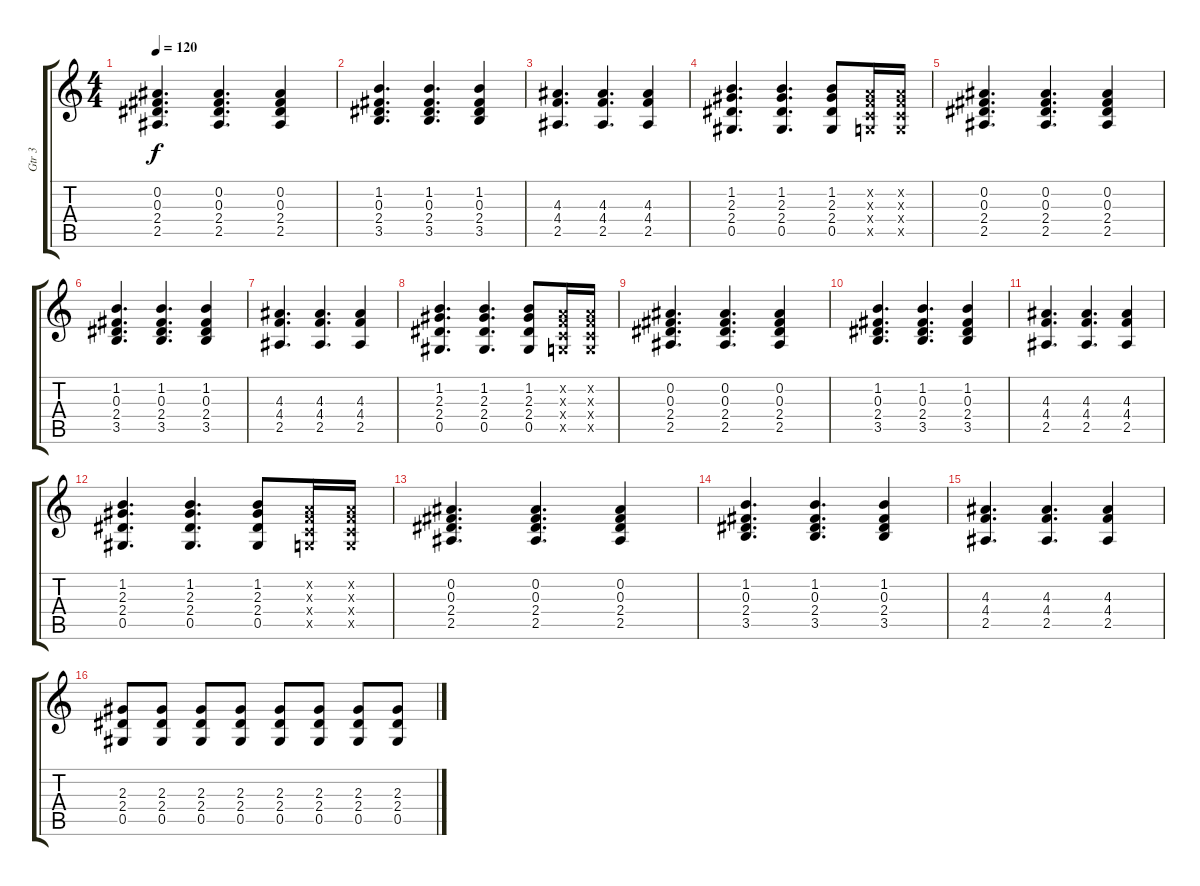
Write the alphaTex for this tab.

\track ("Gtr 3" "Gtr 3") {instrument overdrivenguitar}
\staff {score tabs}
\tuning (Eb4 Bb3 Gb3 Db3 Ab2 Eb2) {hide}
\ts (4 4)
\tempo 120
\clef g2
\ks c
(0.2 0.3 2.4 2.5).4{d dy f} (0.2 0.3 2.4 2.5).4{d} (0.2 0.3 2.4 2.5).4 |
(1.2 0.3 2.4 3.5).4{d} (1.2 0.3 2.4 3.5).4{d} (1.2 0.3 2.4 3.5).4 |
(4.3 4.4 2.5).4{d} (4.3 4.4 2.5).4{d} (4.3 4.4 2.5).4 |
(1.2 2.3 2.4 0.5).4{d} (1.2 2.3 2.4 0.5).4{d} (1.2 2.3 2.4 0.5).8 (-1.2{x} -1.3{x} -1.4{x} -1.5{x}).16 (-1.2{x} -1.3{x} -1.4{x} -1.5{x}).16 |
(0.2 0.3 2.4 2.5).4{d} (0.2 0.3 2.4 2.5).4{d} (0.2 0.3 2.4 2.5).4 |
(1.2 0.3 2.4 3.5).4{d} (1.2 0.3 2.4 3.5).4{d} (1.2 0.3 2.4 3.5).4 |
(4.3 4.4 2.5).4{d} (4.3 4.4 2.5).4{d} (4.3 4.4 2.5).4 |
(1.2 2.3 2.4 0.5).4{d} (1.2 2.3 2.4 0.5).4{d} (1.2 2.3 2.4 0.5).8 (-1.2{x} -1.3{x} -1.4{x} -1.5{x}).16 (-1.2{x} -1.3{x} -1.4{x} -1.5{x}).16 |
(0.2 0.3 2.4 2.5).4{d} (0.2 0.3 2.4 2.5).4{d} (0.2 0.3 2.4 2.5).4 |
(1.2 0.3 2.4 3.5).4{d} (1.2 0.3 2.4 3.5).4{d} (1.2 0.3 2.4 3.5).4 |
(4.3 4.4 2.5).4{d} (4.3 4.4 2.5).4{d} (4.3 4.4 2.5).4 |
(1.2 2.3 2.4 0.5).4{d} (1.2 2.3 2.4 0.5).4{d} (1.2 2.3 2.4 0.5).8 (-1.2{x} -1.3{x} -1.4{x} -1.5{x}).16 (-1.2{x} -1.3{x} -1.4{x} -1.5{x}).16 |
(0.2 0.3 2.4 2.5).4{d} (0.2 0.3 2.4 2.5).4{d} (0.2 0.3 2.4 2.5).4 |
(1.2 0.3 2.4 3.5).4{d} (1.2 0.3 2.4 3.5).4{d} (1.2 0.3 2.4 3.5).4 |
(4.3 4.4 2.5).4{d} (4.3 4.4 2.5).4{d} (4.3 4.4 2.5).4 |
(2.3 2.4 0.5).8 (2.3 2.4 0.5).8 (2.3 2.4 0.5).8 (2.3 2.4 0.5).8 (2.3 2.4 0.5).8 (2.3 2.4 0.5).8 (2.3 2.4 0.5).8 (2.3 2.4 0.5).8
